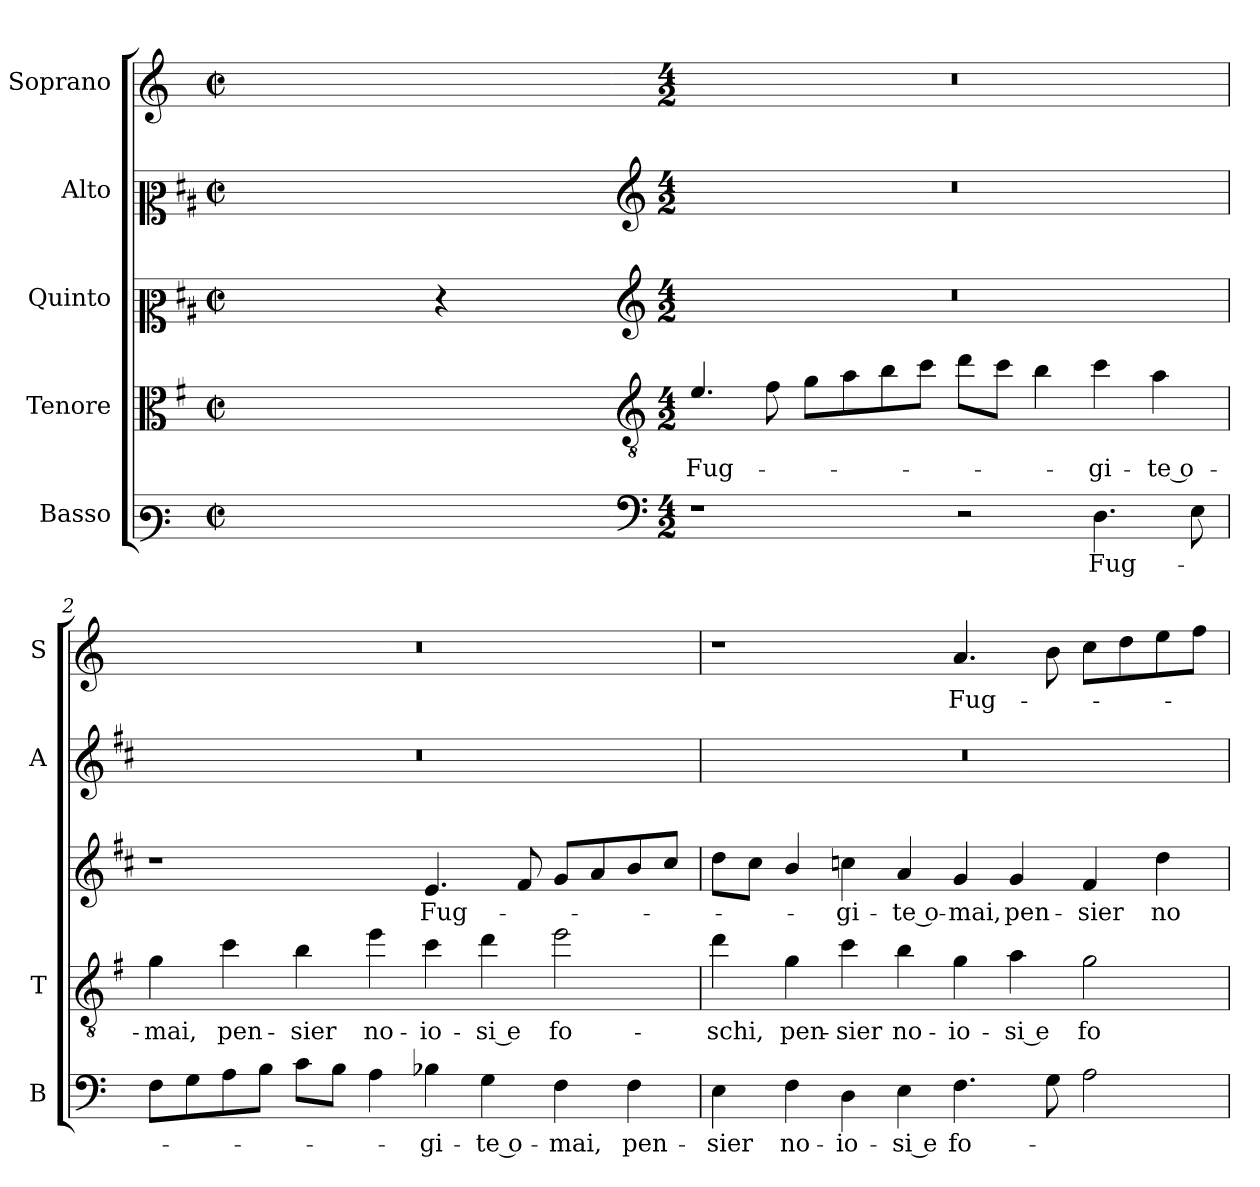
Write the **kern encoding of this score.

**kern	**text	**kern	**text	**kern	**text	**kern	**kern	**text
*part5	*part5	*part4	*part4	*part3	*part3	*part2	*part1	*part1
*staff5	*staff5	*staff4	*staff4	*staff3	*staff3	*staff2	*staff1	*staff1
*I"Basso	*	*I"Tenore	*	*I"Quinto	*	*I"Alto	*I"Soprano	*
*I'B	*	*I'T	*	*	*	*I'A	*I'S	*
*clefF3	*	*clefC3	*	*clefC2	*	*clefC2	*clefG2	*
*	*	*ITrd4c7	*	*ITrd1c2	*	*ITrd1c2	*	*
*k[]	*	*k[]	*	*k[]	*	*k[]	*k[]	*
*C:	*	*C:	*	*C:	*	*C:	*C:	*
*M2/2	*	*M2/2	*	*M2/2	*	*M2/2	*M2/2	*
*met(c|)	*	*met(c|)	*	*met(c|)	*	*met(c|)	*met(c|)	*
=	=	=	=	=	=	=	=	=
1ryy	.	1ryy	.	1ryy	.	1ryy	1ryy	.
=1X-	=1X-	=1X-	=1X-	=1X-	=1X-	=1X-	=1X-	=1X-
4ryy	.	4ryy	.	4ryy	.	4ryy	4ryy	.
4ryy	.	4ryy	.	4r	.	4ryy	4ryy	.
4ryy	.	4ryy	.	4ryy	.	4ryy	4ryy	.
4ryy	.	4ryy	.	4ryy	.	4ryy	4ryy	.
=1-	=1-	=1-	=1-	=1-	=1-	=1-	=1-	=1-
*clefF4	*	*clefGv2	*	*clefG2	*	*clefG2	*	*
*M4/2	*	*M4/2	*	*M4/2	*	*M4/2	*M4/2	*
!	!	!	!LO:LY:b	!	!	!	!	!
1r	.	4.A/	Fug-	0r	.	0r	0r	.
.	.	8B\	.	.	.	.	.	.
.	.	8c\L	.	.	.	.	.	.
.	.	8d\	.	.	.	.	.	.
.	.	8e\	.	.	.	.	.	.
.	.	8f\J	.	.	.	.	.	.
2r	.	8g\L	.	.	.	.	.	.
.	.	8f\J	.	.	.	.	.	.
.	.	4e\	.	.	.	.	.	.
!	!LO:LY:b	!	!LO:LY:b	!	!	!	!	!
4.D\	Fug-	4f\	-gi-	.	.	.	.	.
!	!	!	!LO:LY:b	!	!	!	!	!
.	.	4d\	-te o-	.	.	.	.	.
8E\	.	.	.	.	.	.	.	.
=2	=2	=2	=2	=2	=2	=2	=2	=2
!	!	!	!LO:LY:b	!	!	!	!	!
8F\L	.	4c\	-mai,	1r	.	0r	0r	.
8G\	.	.	.	.	.	.	.	.
!	!	!	!LO:LY:b	!	!	!	!	!
8A\	.	4f\	pen-	.	.	.	.	.
8B\J	.	.	.	.	.	.	.	.
!	!	!	!LO:LY:b	!	!	!	!	!
8c\L	.	4e\	-sier	.	.	.	.	.
8B\J	.	.	.	.	.	.	.	.
!	!	!	!LO:LY:b	!	!	!	!	!
4A\	.	4a\	no-	.	.	.	.	.
!	!LO:LY:b	!	!LO:LY:b	!	!LO:LY:b	!	!	!
4B-X\	-gi-	4f\	-io-	4.d/	Fug-	.	.	.
!	!LO:LY:b	!	!LO:LY:b	!	!	!	!	!
4G\	-te o-	4g\	-si e	.	.	.	.	.
.	.	.	.	8e/	.	.	.	.
!	!LO:LY:b	!	!LO:LY:b	!	!	!	!	!
4F\	-mai,	2a\	fo-	8f/L	.	.	.	.
.	.	.	.	8g/	.	.	.	.
!	!LO:LY:b	!	!	!	!	!	!	!
4F\	pen-	.	.	8a/	.	.	.	.
.	.	.	.	8b/J	.	.	.	.
=3	=3	=3	=3	=3	=3	=3	=3	=3
!	!LO:LY:b	!	!LO:LY:b	!	!	!	!	!
4E\	-sier	4g\	-schi,	8cc\L	.	0r	1r	.
.	.	.	.	8b\J	.	.	.	.
!	!LO:LY:b	!	!LO:LY:b	!	!	!	!	!
4F\	no-	4c\	pen-	4a/	.	.	.	.
!	!LO:LY:b	!	!LO:LY:b	!	!LO:LY:b	!	!	!
4D\	-io-	4f\	-sier	4b-X\	-gi-	.	.	.
!	!LO:LY:b	!	!LO:LY:b	!	!LO:LY:b	!	!	!
4E\	-si e	4e\	no-	4g/	-te o-	.	.	.
!	!LO:LY:b	!	!LO:LY:b	!	!LO:LY:b	!	!	!LO:LY:b
4.F\	fo-	4c\	-io-	4f/	-mai,	.	4.a/	Fug-
!	!	!	!LO:LY:b	!	!LO:LY:b	!	!	!
.	.	4d\	-si e	4f/	pen-	.	.	.
8G\	.	.	.	.	.	.	8b\	.
!	!	!	!LO:LY:b	!	!LO:LY:b	!	!	!
2A\	.	2c\	fo-	4e/	-sier	.	8cc\L	.
.	.	.	.	.	.	.	8dd\	.
!	!	!	!	!	!LO:LY:b	!	!	!
.	.	.	.	4cc\	no-	.	8ee\	.
.	.	.	.	.	.	.	8ff\J	.
=	=	=	=	=	=	=	=	=
*-	*-	*-	*-	*-	*-	*-	*-	*-
